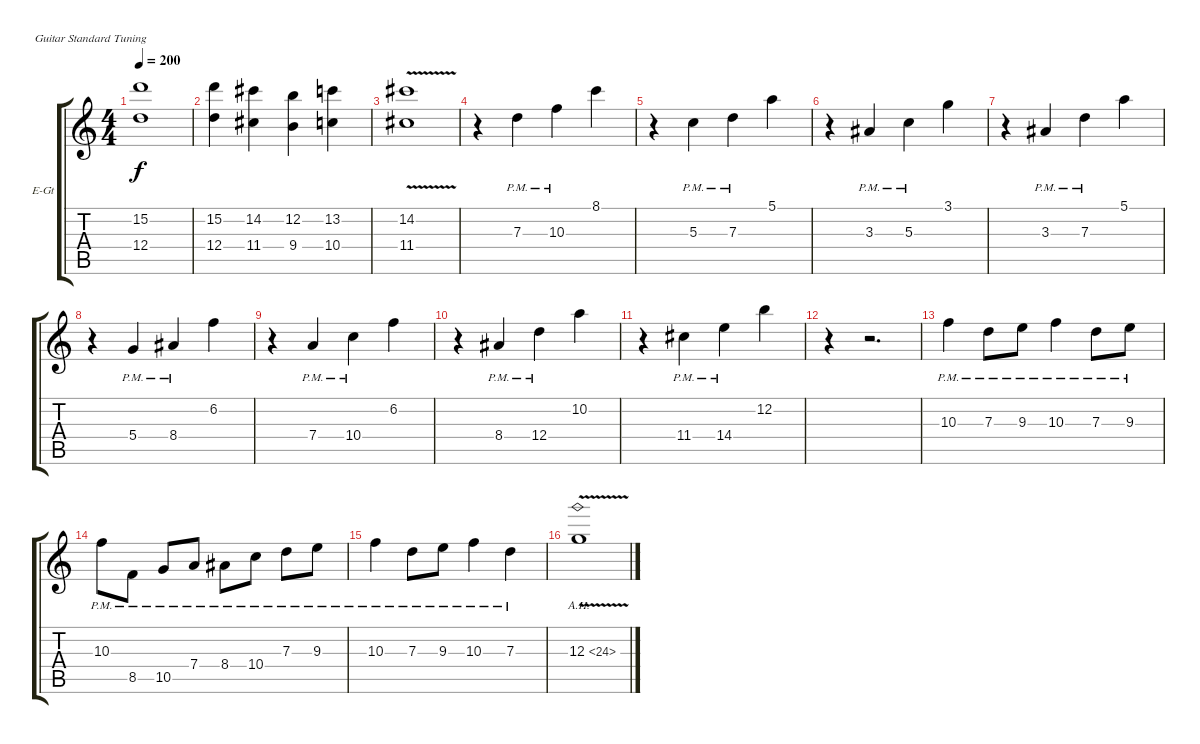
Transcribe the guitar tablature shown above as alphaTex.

\bracketExtendMode groupsimilarinstruments
\firstSystemTrackNameOrientation horizontal
\otherSystemsTrackNameOrientation horizontal
\track ("Second Guitar" "E-Gt") {instrument overdrivenguitar}
\staff {score tabs}
\tuning (E4 B3 G3 D3 A2 E2)
\ts (4 4)
\tempo 200
\clef g2
\ks c
(15.2 12.4).1{dy f} |
(15.2 12.4).4 (14.2 11.4).4 (12.2 9.4).4 (13.2 10.4).4 |
(14.2 11.4{v}).1 |
r.4 7.3{pm}.4 10.3{pm}.4 8.1.4 |
r.4 5.3{pm}.4 7.3{pm}.4 5.1.4 |
r.4 3.3{pm}.4 5.3{pm}.4 3.1.4 |
r.4 3.3{pm}.4 7.3{pm}.4 5.1.4 |
r.4 5.4{pm}.4 8.4{pm}.4 6.2.4 |
r.4 7.4{pm}.4 10.4{pm}.4 6.2.4 |
r.4 8.4{pm}.4 12.4{pm}.4 10.2.4 |
r.4 11.4{pm}.4 14.4{pm}.4 12.2.4 |
r.4 r.2{d} |
10.3{pm}.4 7.3{pm}.8 9.3{pm}.8 10.3{pm}.4 7.3{pm}.8 9.3{pm}.8 |
10.3{pm}.8 8.5{pm}.8 10.5{pm}.8 7.4{pm}.8 8.4{pm}.8 10.4{pm}.8 7.3{pm}.8 9.3{pm}.8 |
10.3{pm}.4 7.3{pm}.8 9.3{pm}.8 10.3{pm}.4 7.3{pm}.4 |
12.3{ah 12 v}.1
